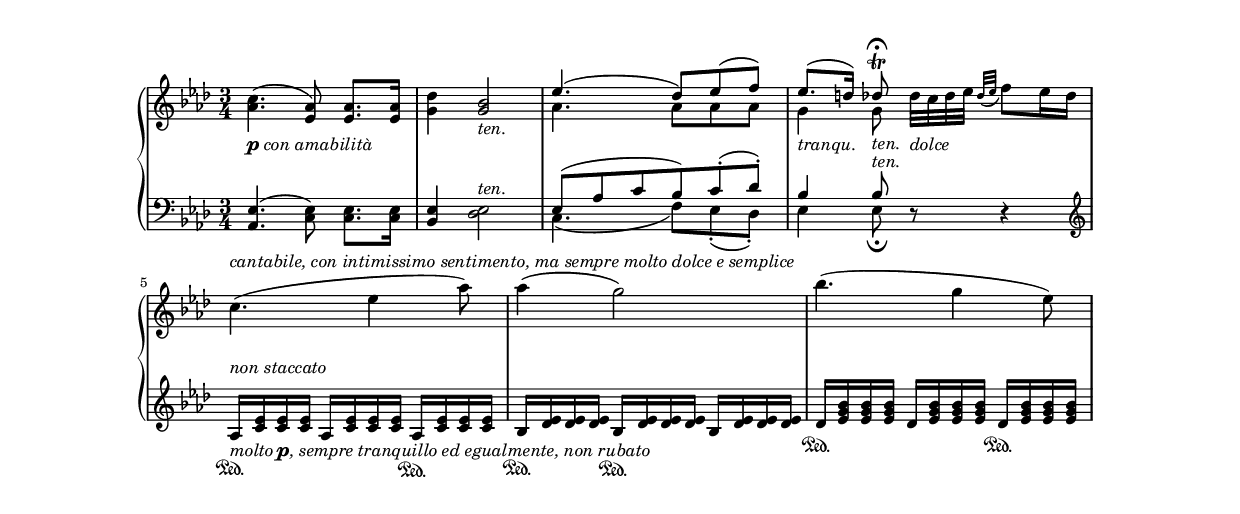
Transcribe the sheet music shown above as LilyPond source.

% DO NOT EDIT this file manually; it is automatically
% generated from Documentation/snippets/new
% Make any changes in Documentation/snippets/new/
% and then run scripts/auxiliar/makelsr.py
%
% This file is in the public domain.
%% Note: this file works from version 2.13.36
\version "2.13.36"
\include "english.ly"
#(set-global-staff-size 15)
\paper {
  line-width = 16\cm
  indent = 0\cm
}


\header {
  lsrtags = "headwords"
  texidoc = ""
  doctitle = "headword"
} % begin verbatim


% NR 1.8 Text

% L. v. Beethoven, Op. 110
% Piano sonata 31
% measures 1 - 7

\layout {
  \context {
    \Score
    \override SpacingSpanner #'base-shortest-duration =
    #(ly:make-moment 1 20)
  }
}

\new PianoStaff <<

  % RH staff
  \new Staff {
    \clef treble
    \key af \major
    \time 3/4

    \once \override TextScript #'staff-padding = #4
    <c'' af'>4. (
    _ \markup { \dynamic p \italic { con amabilità } }
    <af' ef'>8 )
    <af' ef'>8. [
    <af' ef'>16 ]

    |

    <df'' g'>4
    <bf' g'>2
    _ \markup { \italic { ten. } }

    |

    <<

      \new Voice {
        \voiceOne
        ef''4. (
        df''8 [ )
        ef'' (
        f'' ) ]

        |

        \once \override TextScript #'staff-padding = #4
        ef''8. (
        _ \markup { \italic { tranqu. } }
        d''16 )
        df''8 \trill \fermata
        _ \markup { \italic { ten. } }
      }

      \new Voice {
        \voiceTwo
        af'4.
        af'8 [
        af'8
        af'8 ]

        |

        g'4
        g'8
      }

    >>

    \oneVoice
    \once \override TextScript #'staff-padding = #4
    df''32
    _ \markup { \italic dolce }
    c''32
    df''32
    ef''32
    \acciaccatura { df''[ ef'' ] }
    f''8
    ef''16
    df''16

    |
    \break
    \overrideProperty "Score.NonMusicalPaperColumn"
    #'line-break-system-details #'((alignment-distances . (12)))

    c''4. (
    ^ \markup \italic { cantabile, con intimissimo sentimento,
      ma sempre molto dolce e semplice }
    ef''4
    af''8 )

    |

    af''4 (
    g''2 )

    |

    bf''4. (
    g''4
    ef''8 )

    |
  }

  % LH
  \new Staff {
    \clef bass
    \key af \major
    \time 3/4

    <ef af,>4. (
    <ef c>8 )
    <ef c>8. [
    <ef c>16 ]

    |

    <ef bf,>4
    <ef df>2 ^ \markup { \italic ten. }

    |

    <<

      \new Voice {
        \voiceOne
        ef8 [ (
        af8
        c'8
        bf8 )
        c'8 ( \staccato
        df'8 ]  ) \staccato

        |

        bf4
        bf8 ^ \markup { \italic ten. }
      }

      \new Voice {
        \voiceTwo
        c4. (
        f8 [ )
        ef8 ( \staccato
        df8 ] ) \staccato

        |

        ef4
        ef8 \fermata
      }

    >>

    \oneVoice
    r8
    r4
    \clef treble

    |

    \override Staff.SustainPedalLineSpanner #'outside-staff-priority = #1000
    \override Staff.SustainPedalLineSpanner #'staff-padding = #7
    \once \override TextScript #'padding = #2
    af16 \sustainOn
    ^ \markup \italic { non staccato }
    _ \markup \italic { molto \concat { \dynamic { p } , } sempre tranquillo
      ed egualmente, non rubato }
    <ef' c'>16
    <ef' c'>16
    <ef' c'>16
    af16
    <ef' c'>16
    <ef' c'>16
    <ef' c'>16
    af16 \sustainOn
    <ef' c'>16
    <ef' c'>16
    <ef' c'>16

    |

    bf16 \sustainOn
    <ef' df'>16
    <ef' df'>16
    <ef' df'>16
    bf16 \sustainOn
    <ef' df'>16
    <ef' df'>16
    <ef' df'>16
    bf16
    <ef' df'>16
    <ef' df'>16
    <ef' df'>16

    |

    \override Staff.SustainPedalLineSpanner #'staff-padding = #4
    df'16 \sustainOn
    <bf' g' ef'>16
    <bf' g' ef'>16
    <bf' g' ef'>16
    df'16
    <bf' g' ef'>16
    <bf' g' ef'>16
    <bf' g' ef'>16
    df'16 \sustainOn
    <bf' g' ef'>16
    <bf' g' ef'>16
    <bf' g' ef'>16

    |
  }

>>
